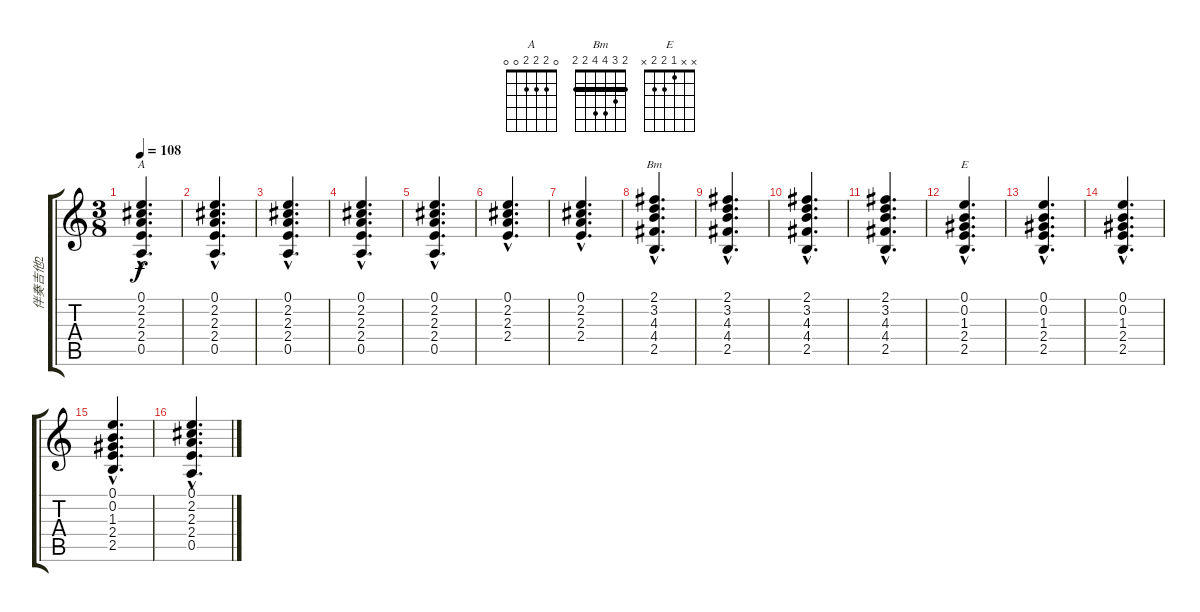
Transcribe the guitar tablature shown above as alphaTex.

\track ("伴奏吉他2" "伴奏吉他2") {instrument acousticguitarnylon}
\staff {score tabs}
\tuning (E4 B3 G3 D3 A2 E2) {hide}
\chord ("A" 0 2 2 2 0 0)
\chord ("Bm" 2 3 4 4 2 2) {barre 2}
\chord ("E" x x 1 2 2 x)
\ts (3 8)
\tempo 108
\clef g2
\ks c
(0.1{hac} 2.2{hac} 2.3{hac} 2.4{hac} 0.5{hac}).4{d ch "A" dy f} |
(0.1{hac} 2.2{hac} 2.3{hac} 2.4{hac} 0.5{hac}).4{d} |
(0.1{hac} 2.2{hac} 2.3{hac} 2.4{hac} 0.5{hac}).4{d} |
(0.1{hac} 2.2{hac} 2.3{hac} 2.4{hac} 0.5{hac}).4{d} |
(0.1{hac} 2.2{hac} 2.3{hac} 2.4{hac} 0.5{hac}).4{d} |
(0.1{hac} 2.2{hac} 2.3{hac} 2.4{hac}).4{d} |
(0.1{hac} 2.2{hac} 2.3{hac} 2.4{hac}).4{d} |
(2.1{hac} 3.2{hac} 4.3{hac} 4.4{hac} 2.5{hac}).4{d ch "Bm"} |
(2.1{hac} 3.2{hac} 4.3{hac} 4.4{hac} 2.5{hac}).4{d} |
(2.1{hac} 3.2{hac} 4.3{hac} 4.4{hac} 2.5{hac}).4{d} |
(2.1{hac} 3.2{hac} 4.3{hac} 4.4{hac} 2.5{hac}).4{d} |
(0.1{hac} 0.2{hac} 1.3{hac} 2.4{hac} 2.5{hac}).4{d ch "E"} |
(0.1{hac} 0.2{hac} 1.3{hac} 2.4{hac} 2.5{hac}).4{d} |
(0.1{hac} 0.2{hac} 1.3{hac} 2.4{hac} 2.5{hac}).4{d} |
(0.1{hac} 0.2{hac} 1.3{hac} 2.4{hac} 2.5{hac}).4{d} |
(0.1{hac} 2.2{hac} 2.3{hac} 2.4{hac} 0.5{hac}).4{d}
